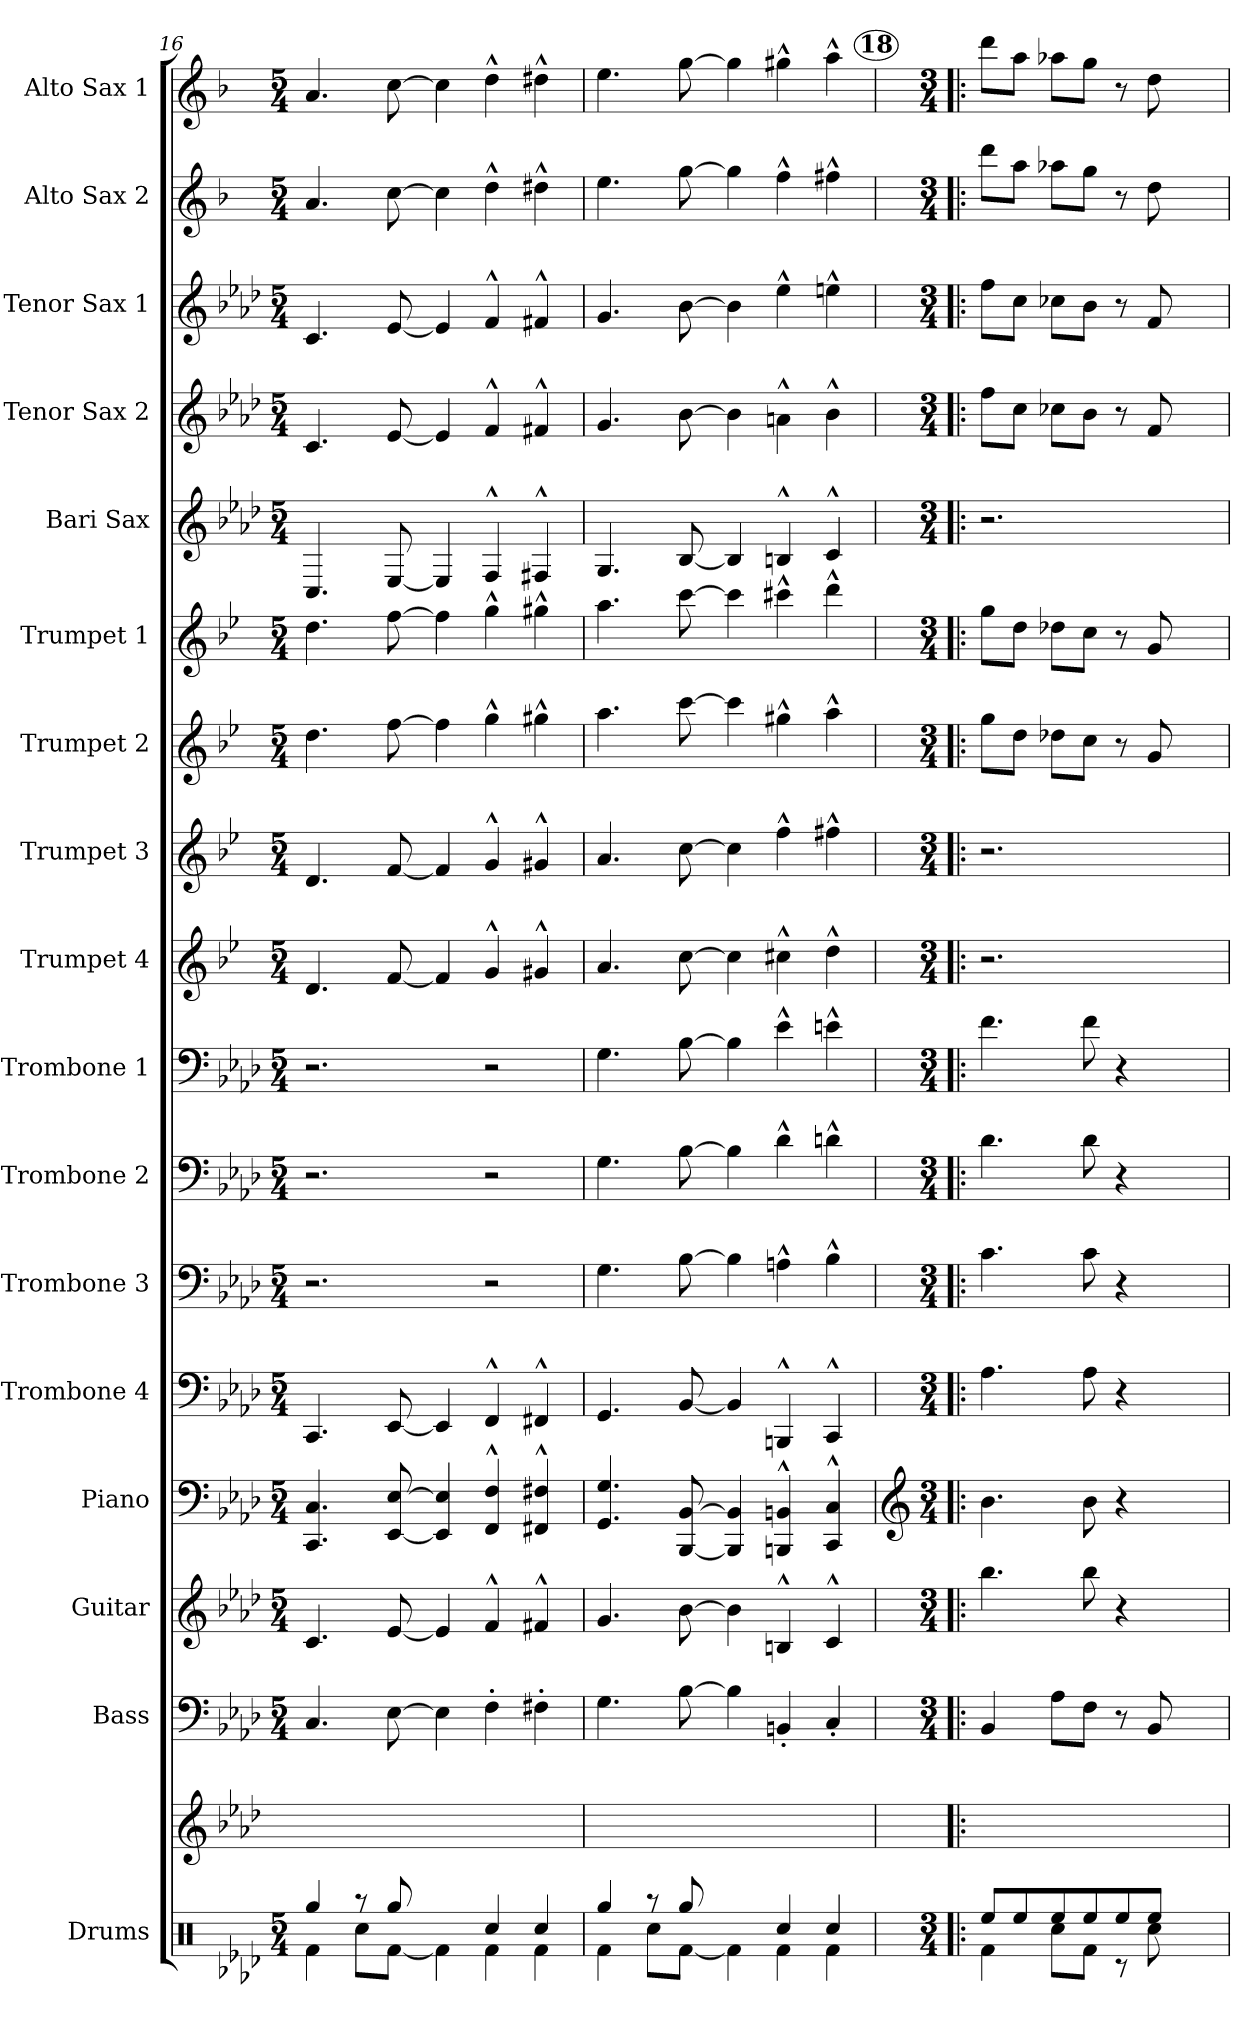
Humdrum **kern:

**kern	**kern	**kern	**kern	**kern	**kern	**kern	**kern	**kern	**kern	**kern	**kern	**kern	**kern	**kern	**kern	**kern	**kern
*part18	*part17	*part16	*part15	*part14	*part13	*part12	*part11	*part10	*part9	*part8	*part7	*part6	*part5	*part4	*part3	*part2	*part1
*staff18	*staff17	*staff16	*staff15	*staff14	*staff13	*staff12	*staff11	*staff10	*staff9	*staff8	*staff7	*staff6	*staff5	*staff4	*staff3	*staff2	*staff1
*I"Drums	*	*I"Bass	*I"Guitar	*I"Piano	*I"Trombone 4	*I"Trombone 3	*I"Trombone 2	*I"Trombone 1	*I"Trumpet 4	*I"Trumpet 3	*I"Trumpet 2	*I"Trumpet 1	*I"Bari Sax	*I"Tenor Sax 2	*I"Tenor Sax 1	*I"Alto Sax 2	*I"Alto Sax 1
*	*	*	*I'Gtr.	*I'Pno	*I'Trb	*I'Trb	*I'Trb	*I'Trb	*I'Tpt	*	*I'Tpt	*I'Tpt	*	*I'T Sax	*I'T Sax	*I'A Sax	*I'A Sax
*clefX	*clefG2	*clefF4	*clefG2	*clefF4	*clefF4	*clefF4	*clefF4	*clefF4	*clefG2	*clefG2	*clefG2	*clefG2	*clefG2	*clefG2	*clefG2	*clefG2	*clefG2
*	*	*ITrd7c12	*ITrd7c12	*	*	*	*	*	*ITrd1c2	*ITrd1c2	*ITrd1c2	*ITrd1c2	*ITrd12c21	*ITrd8c14	*ITrd8c14	*ITrd5c9	*ITrd5c9
*k[b-e-a-d-]	*k[b-e-a-d-]	*k[b-e-a-d-]	*k[b-e-a-d-]	*k[b-e-a-d-]	*k[b-e-a-d-]	*k[b-e-a-d-]	*k[b-e-a-d-]	*k[b-e-a-d-]	*k[b-e-a-d-]	*k[b-e-a-d-]	*k[b-e-a-d-]	*k[b-e-a-d-]	*k[b-e-a-d-]	*k[b-e-a-d-]	*k[b-e-a-d-]	*k[b-e-a-d-]	*k[b-e-a-d-]
*A-:	*A-:	*A-:	*A-:	*A-:	*A-:	*A-:	*A-:	*A-:	*A-:	*A-:	*A-:	*A-:	*A-:	*A-:	*A-:	*A-:	*A-:
*M5/4	*	*M5/4	*M5/4	*M5/4	*M5/4	*M5/4	*M5/4	*M5/4	*M5/4	*M5/4	*M5/4	*M5/4	*M5/4	*M5/4	*M5/4	*M5/4	*M5/4
=16	=16	=16	=16	=16	=16	=16	=16	=16	=16	=16	=16	=16	=16	=16	=16	=16	=16
*^	*	*	*	*	*	*	*	*	*	*	*	*	*	*	*	*	*
4Rgg/	4Rf\	1ryy	4.CC/	4.C/	4.CC/ 4.C/	4.CC/	2.r	2.r	2.r	4.c/	4.c/	4.cc\	4.cc\	4.CC/	4.C/	4.C/	4.c/	4.c/
8raa	8Rcc\L	.	.	.	.	.	.	.	.	.	.	.	.	.	.	.	.	.
8Rgg/	[<8Rf\J	.	[8EE-\	[8E-/	[8EE-/ [8E-/	[8EE-/	.	.	.	[8e-/	[8e-/	[8ee-\	[8ee-\	[8EE-/	[8E-/	[8E-/	[8e-\	[8e-\
4ryy	4Rf\]	.	4EE-\]	4E-/]	4EE-/] 4E-/]	4EE-/]	.	.	.	4e-/]	4e-/]	4ee-\]	4ee-\]	4EE-/]	4E-/]	4E-/]	4e-\]	4e-\]
4Rcc/	4Rf\	.	4FF'>\	4F^^>/	4FF/^^> 4F/^^>	4FF^^>/	2r	2r	2r	4f^^>/	4f^^>/	4ff^^>\	4ff^^>\	4FF^^>/	4F^^>/	4F^^>/	4f^^>\	4f^^>\
4Rcc/	4Rf\	4ryy	4FF#X'>\	4F#X^^>/	4FF#X/^^> 4F#X/^^>	4FF#X^^>/	.	.	.	4f#X^^>/	4f#X^^>/	4ff#X^^>\	4ff#X^^>\	4FF#X^^>/	4F#X^^>/	4F#X^^>/	4f#X^^>\	4f#X^^>\
=17	=17	=17	=17	=17	=17	=17	=17	=17	=17	=17	=17	=17	=17	=17	=17	=17	=17	=17
4Rgg/	4Rf\	1ryy	4.GG\	4.G/	4.GG/ 4.G/	4.GG/	4.G\	4.G\	4.G\	4.g/	4.g/	4.gg\	4.gg\	4.GG/	4.G/	4.G/	4.g\	4.g\
8raa	8Rcc\L	.	.	.	.	.	.	.	.	.	.	.	.	.	.	.	.	.
8Rgg/	[<8Rf\J	.	[8BB-\	[8B-\	[8BBB-/ [8BB-/	[8BB-/	[8B-\	[8B-\	[8B-\	[8b-\	[8b-\	[8bb-\	[8bb-\	[8BB-/	[8B-\	[8B-\	[8b-\	[8b-\
4ryy	4Rf\]	.	4BB-\]	4B-\]	4BBB-/] 4BB-/]	4BB-/]	4B-\]	4B-\]	4B-\]	4b-\]	4b-\]	4bb-\]	4bb-\]	4BB-/]	4B-\]	4B-\]	4b-\]	4b-\]
4Rcc/	4Rf\	.	4BBBn'</	4BBn^^>/	4BBBn/^^> 4BBn/^^>	4BBBn^^>/	4An^^>\	4d-^^>\	4e-^^>\	4bn^^>\	4ee-^^>\	4ff#X^^>\	4bbn^^>\	4BBn^^>/	4An^^>\	4e-^^>\	4a-^^>\	4bn^^>\
4Rcc/	4Rf\	4ryy	4CC'</	4C^^>/	4CC/^^> 4C/^^>	4CC^^>/	4B-^^>\	4dn^^>\	4en^^>\	4cc^^>\	4een^^>\	4gg^^>\	4ccc^^>\	4C^^>/	4B-^^>\	4en^^>\	4an^^>\	4cc^^>\
!!LO:PB:g=z
!!LO:REH:place=s1:a:B:enc=circle:fs=6:t=18
=18!|:	=18!|:	=18!|:	=18!|:	=18!|:	=18!|:	=18!|:	=18!|:	=18!|:	=18!|:	=18!|:	=18!|:	=18!|:	=18!|:	=18!|:	=18!|:	=18!|:	=18!|:	=18!|:
*	*	*	*	*	*clefG2	*	*	*	*	*	*	*	*	*	*	*	*	*
*M3/4	*	*	*M3/4	*M3/4	*M3/4	*M3/4	*M3/4	*M3/4	*M3/4	*M3/4	*M3/4	*M3/4	*M3/4	*M3/4	*M3/4	*M3/4	*M3/4	*M3/4
8Ree/L	4Rf\	1ryy	4BBB-/	4.b-\	4.b-\	4.A-\	4.c\	4.d-\	4.f\	2.r	2.r	8ff\L	8ff\L	2.r	8f\L	8f\L	8ff\L	8ff\L
8Ree/	.	.	.	.	.	.	.	.	.	.	.	8cc\J	8cc\J	.	8c\J	8c\J	8cc\J	8cc\J
8Ree/	8Rcc\L	.	8AA-\L	.	.	.	.	.	.	.	.	8cc-X\L	8cc-X\L	.	8c-X\L	8c-X\L	8cc-X\L	8cc-X\L
8Ree/	8Rf\J	.	8FF\J	8b-\	8b-\	8A-\	8c\	8d-\	8f\	.	.	8b-\J	8b-\J	.	8B-\J	8B-\J	8b-\J	8b-\J
8Ree/	8rc	.	8r	4r	4r	4r	4r	4r	4r	.	.	8r	8r	.	8r	8r	8r	8r
8Ree/J	8Rcc\	.	8BBB-/	.	.	.	.	.	.	.	.	8f/	8f/	.	8F/	8F/	8f\	8f\
4ryy	4ryy	.	4ryy	4ryy	4ryy	4ryy	4ryy	4ryy	4ryy	4ryy	4ryy	4ryy	4ryy	4ryy	4ryy	4ryy	4ryy	4ryy
*v	*v	*	*	*	*	*	*	*	*	*	*	*	*	*	*	*	*	*
=	=	=	=	=	=	=	=	=	=	=	=	=	=	=	=	=	=
*-	*-	*-	*-	*-	*-	*-	*-	*-	*-	*-	*-	*-	*-	*-	*-	*-	*-
